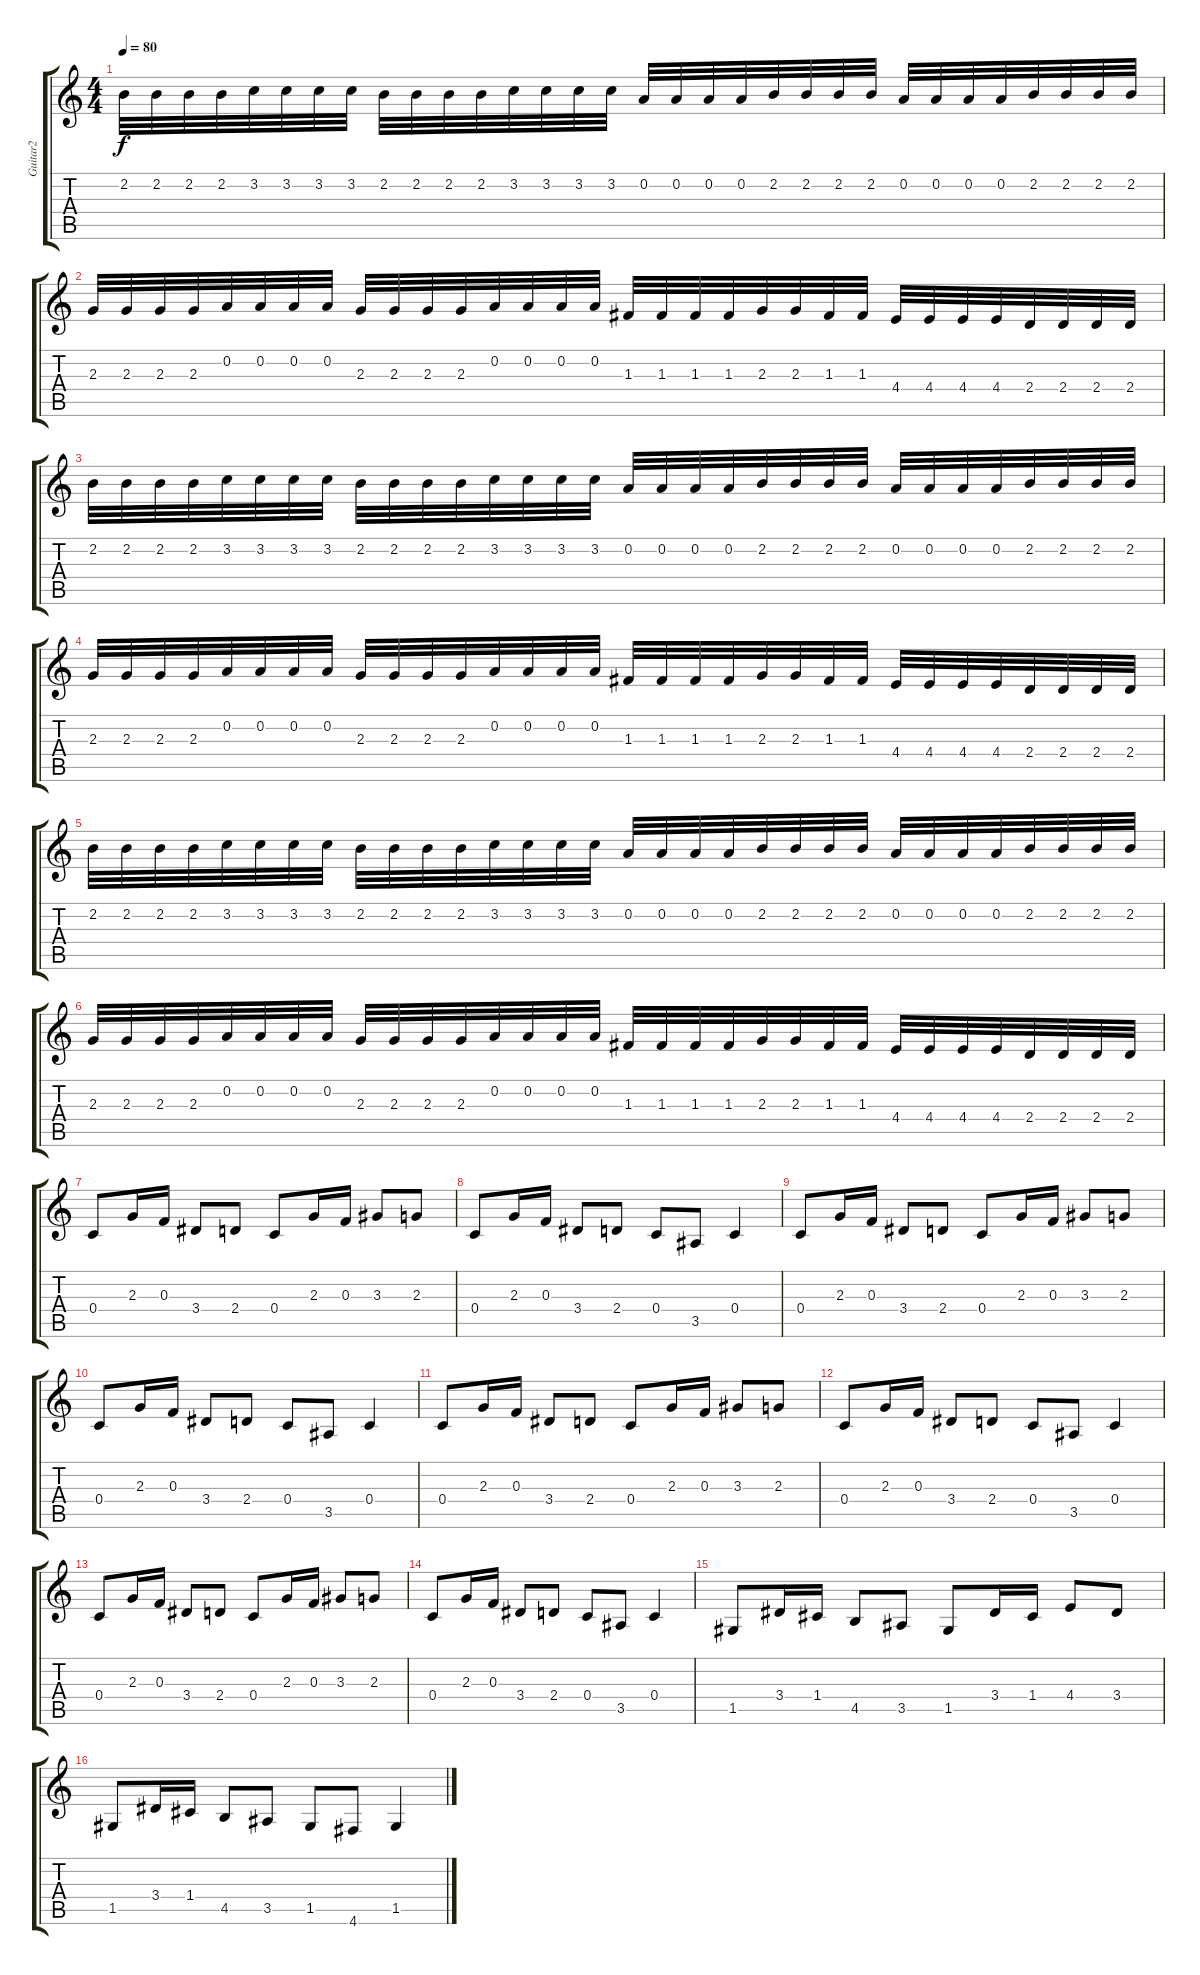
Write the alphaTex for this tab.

\track ("Guitar2" "Guitar2") {instrument overdrivenguitar}
\staff {score tabs}
\tuning (D4 A3 F3 C3 G2 D2) {hide}
\ts (4 4)
\tempo 80
\clef g2
\ks c
2.2.32{dy f} 2.2.32 2.2.32 2.2.32 3.2.32 3.2.32 3.2.32 3.2.32 2.2.32 2.2.32 2.2.32 2.2.32 3.2.32 3.2.32 3.2.32 3.2.32 0.2.32 0.2.32 0.2.32 0.2.32 2.2.32 2.2.32 2.2.32 2.2.32 0.2.32 0.2.32 0.2.32 0.2.32 2.2.32 2.2.32 2.2.32 2.2.32 |
2.3.32 2.3.32 2.3.32 2.3.32 0.2.32 0.2.32 0.2.32 0.2.32 2.3.32 2.3.32 2.3.32 2.3.32 0.2.32 0.2.32 0.2.32 0.2.32 1.3.32 1.3.32 1.3.32 1.3.32 2.3.32 2.3.32 1.3.32 1.3.32 4.4.32 4.4.32 4.4.32 4.4.32 2.4.32 2.4.32 2.4.32 2.4.32 |
2.2.32 2.2.32 2.2.32 2.2.32 3.2.32 3.2.32 3.2.32 3.2.32 2.2.32 2.2.32 2.2.32 2.2.32 3.2.32 3.2.32 3.2.32 3.2.32 0.2.32 0.2.32 0.2.32 0.2.32 2.2.32 2.2.32 2.2.32 2.2.32 0.2.32 0.2.32 0.2.32 0.2.32 2.2.32 2.2.32 2.2.32 2.2.32 |
2.3.32 2.3.32 2.3.32 2.3.32 0.2.32 0.2.32 0.2.32 0.2.32 2.3.32 2.3.32 2.3.32 2.3.32 0.2.32 0.2.32 0.2.32 0.2.32 1.3.32 1.3.32 1.3.32 1.3.32 2.3.32 2.3.32 1.3.32 1.3.32 4.4.32 4.4.32 4.4.32 4.4.32 2.4.32 2.4.32 2.4.32 2.4.32 |
2.2.32 2.2.32 2.2.32 2.2.32 3.2.32 3.2.32 3.2.32 3.2.32 2.2.32 2.2.32 2.2.32 2.2.32 3.2.32 3.2.32 3.2.32 3.2.32 0.2.32 0.2.32 0.2.32 0.2.32 2.2.32 2.2.32 2.2.32 2.2.32 0.2.32 0.2.32 0.2.32 0.2.32 2.2.32 2.2.32 2.2.32 2.2.32 |
2.3.32 2.3.32 2.3.32 2.3.32 0.2.32 0.2.32 0.2.32 0.2.32 2.3.32 2.3.32 2.3.32 2.3.32 0.2.32 0.2.32 0.2.32 0.2.32 1.3.32 1.3.32 1.3.32 1.3.32 2.3.32 2.3.32 1.3.32 1.3.32 4.4.32 4.4.32 4.4.32 4.4.32 2.4.32 2.4.32 2.4.32 2.4.32 |
0.4.8 2.3.16 0.3.16 3.4.8 2.4.8 0.4.8 2.3.16 0.3.16 3.3.8 2.3.8 |
0.4.8 2.3.16 0.3.16 3.4.8 2.4.8 0.4.8 3.5.8 0.4.4 |
0.4.8 2.3.16 0.3.16 3.4.8 2.4.8 0.4.8 2.3.16 0.3.16 3.3.8 2.3.8 |
0.4.8 2.3.16 0.3.16 3.4.8 2.4.8 0.4.8 3.5.8 0.4.4 |
0.4.8 2.3.16 0.3.16 3.4.8 2.4.8 0.4.8 2.3.16 0.3.16 3.3.8 2.3.8 |
0.4.8 2.3.16 0.3.16 3.4.8 2.4.8 0.4.8 3.5.8 0.4.4 |
0.4.8 2.3.16 0.3.16 3.4.8 2.4.8 0.4.8 2.3.16 0.3.16 3.3.8 2.3.8 |
0.4.8 2.3.16 0.3.16 3.4.8 2.4.8 0.4.8 3.5.8 0.4.4 |
1.5.8 3.4.16 1.4.16 4.5.8 3.5.8 1.5.8 3.4.16 1.4.16 4.4.8 3.4.8 |
1.5.8 3.4.16 1.4.16 4.5.8 3.5.8 1.5.8 4.6.8 1.5.4
